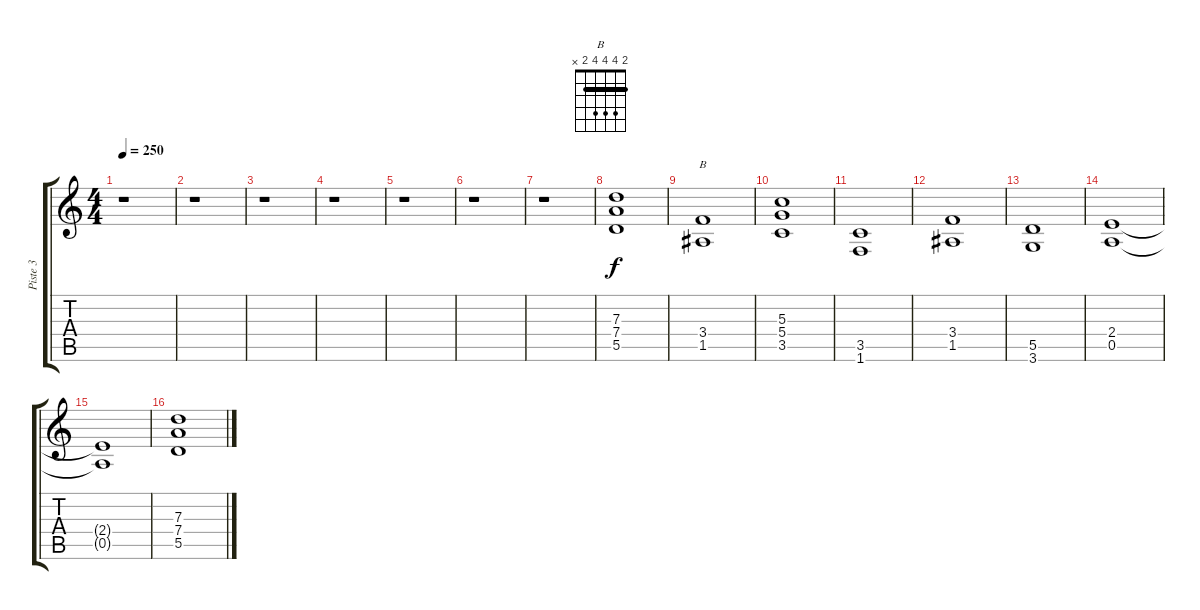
\track ("Piste 3" "Piste 3") {instrument distortionguitar}
\staff {score tabs}
\tuning (E4 B3 G3 D3 A2 E2) {hide}
\chord ("B" 2 4 4 4 2 x) {barre 2}
\ts (4 4)
\tempo 250
\clef g2
\ks c
r.1{dy f} |
r.1 |
r.1 |
r.1 |
r.1 |
r.1 |
r.1 |
(7.3 7.4 5.5).1 |
(3.4 1.5).1{ch "B"} |
(5.3 5.4 3.5).1 |
(3.5 1.6).1 |
(3.4 1.5).1 |
(5.5 3.6).1 |
(2.4 0.5).1 |
(2.4{t} 0.5{t}).1 |
(7.3 7.4 5.5).1
